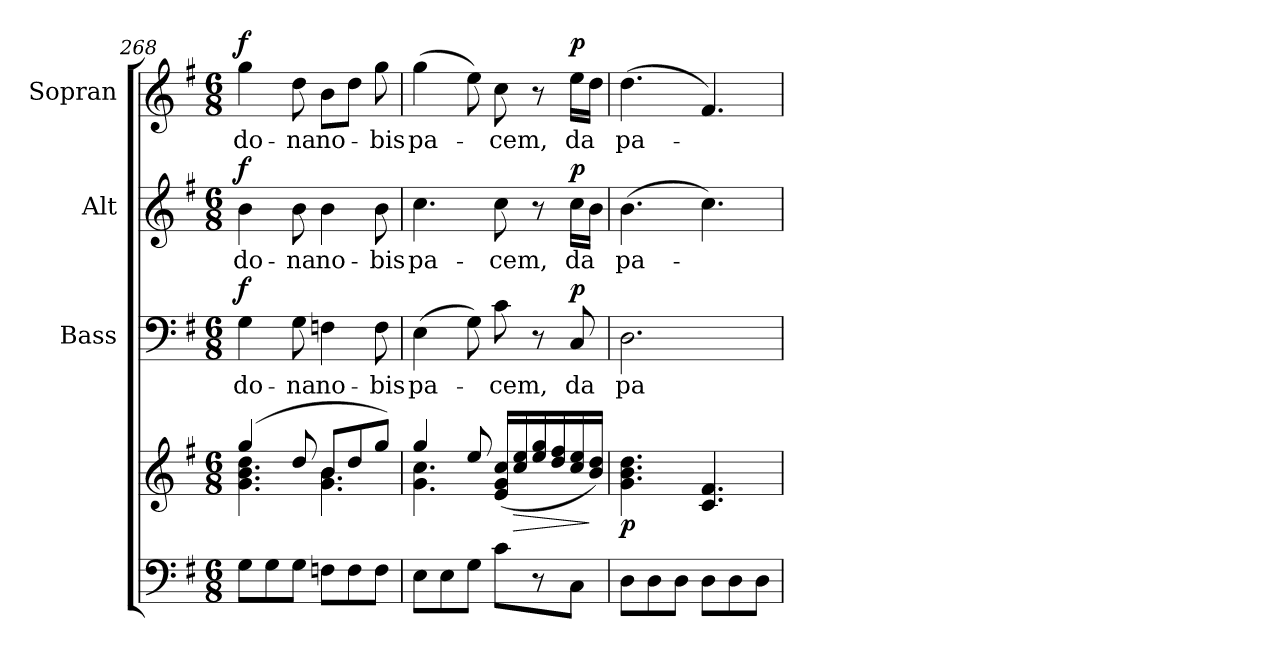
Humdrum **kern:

**kern	**kern	**dynam	**kern	**text	**dynam	**kern	**text	**dynam	**kern	**text	**dynam
*part4	*part4	*part4	*part3	*part3	*part3	*part2	*part2	*part2	*part1	*part1	*part1
*staff5	*staff4	*staff4/5	*staff3	*staff3	*staff3	*staff2	*staff2	*staff2	*staff1	*staff1	*staff1
*	*	*	*I"Bass	*	*	*I"Alt	*	*	*I"Sopran	*	*
*	*	*	*I'B.	*	*	*I'A.	*	*	*I'S.	*	*
*clefF4	*clefG2	*	*clefF4	*	*	*clefG2	*	*	*clefG2	*	*
*k[f#]	*k[f#]	*	*k[f#]	*	*	*k[f#]	*	*	*k[f#]	*	*
*G:	*G:	*	*G:	*	*	*G:	*	*	*G:	*	*
*M6/8	*M6/8	*	*M6/8	*	*	*M6/8	*	*	*M6/8	*	*
=268	=268	=268	=268	=268	=268	=268	=268	=268	=268	=268	=268
*	*^	*	*	*	*	*	*	*	*	*	*
!	!	!	!	!	!LO:LY:b	!LO:DY:a	!	!LO:LY:b	!LO:DY:a	!	!LO:LY:b	!LO:DY:a
8G\L	(4gg/	4.g\ 4.b\ 4.dd\	.	4G\	do-	f	4b\	do-	f	4gg\	do-	f
8G\	.	.	.	.	.	.	.	.	.	.	.	.
!	!	!	!	!	!LO:LY:b	!	!	!LO:LY:b	!	!	!LO:LY:b	!
8G\J	8dd/	.	.	8G\	-na	.	8b\	-na	.	8dd\	-na	.
!	!	!	!	!	!LO:LY:b	!	!	!LO:LY:b	!	!	!LO:LY:b	!
8Fn\L	8b/L	4.g\ 4.b\	.	4Fn\	no-	.	4b\	no-	.	8b\L	no-	.
8F\	8dd/	.	.	.	.	.	.	.	.	8dd\J	.	.
!	!	!	!	!	!LO:LY:b	!	!	!LO:LY:b	!	!	!LO:LY:b	!
8F\J	8gg/J)	.	.	8F\	-bis	.	8b\	-bis	.	8gg\	-bis	.
=269	=269	=269	=269	=269	=269	=269	=269	=269	=269	=269	=269	=269
!	!	!	!	!	!LO:LY:b	!	!	!LO:LY:b	!	!	!LO:LY:b	!
8E\L	4gg/	4.g\ 4.cc\	.	(>4E\	pa-	.	4.cc\	pa-	.	(>4gg\	pa-	.
8E\	.	.	.	.	.	.	.	.	.	.	.	.
8G\J	8ee/	.	.	8G\)	.	.	.	.	.	8ee\)	.	.
!	!	!	!	!	!LO:LY:b	!	!	!LO:LY:b	!	!	!LO:LY:b	!
8c\L	(<16e/ 16g/ 16cc/LL	4.ryy	.	8c\	-cem,	.	8cc\	-cem,	.	8cc\	-cem,	.
!	!	!	!LO:HP:b	!	!	!	!	!	!	!	!	!
.	16cc/ 16ee/	.	>	.	.	.	.	.	.	.	.	.
8r	16ee/ 16gg/	.	.	8r	.	.	8r	.	.	8r	.	.
.	16dd/ 16ff#/	.	.	.	.	.	.	.	.	.	.	.
!	!	!	!	!	!LO:LY:b	!LO:DY:a	!	!LO:LY:b	!LO:DY:a	!	!LO:LY:b	!LO:DY:a
8C\J	16cc/ 16ee/	.	.	8C/	da	p	16cc\LL	da	p	16ee\LL	da	p
.	16b/ 16dd/JJ)	.	]	.	.	.	16b\JJ	.	.	16dd\JJ	.	.
*	*v	*v	*	*	*	*	*	*	*	*	*	*
=270	=270	=270	=270	=270	=270	=270	=270	=270	=270	=270	=270
!	!	!LO:DY:b	!	!LO:LY:b	!	!	!LO:LY:b	!	!	!LO:LY:b	!
8D\L	4.g\ 4.b\ 4.dd\	p	2.D\	pa-	.	(>4.b\	pa-	.	(>4.dd\	pa-	.
8D\	.	.	.	.	.	.	.	.	.	.	.
8D\J	.	.	.	.	.	.	.	.	.	.	.
8D\L	4.c/ 4.f#/	.	.	.	.	4.cc\)	.	.	4.f#/)	.	.
8D\	.	.	.	.	.	.	.	.	.	.	.
8D\J	.	.	.	.	.	.	.	.	.	.	.
=	=	=	=	=	=	=	=	=	=	=	=
*-	*-	*-	*-	*-	*-	*-	*-	*-	*-	*-	*-
